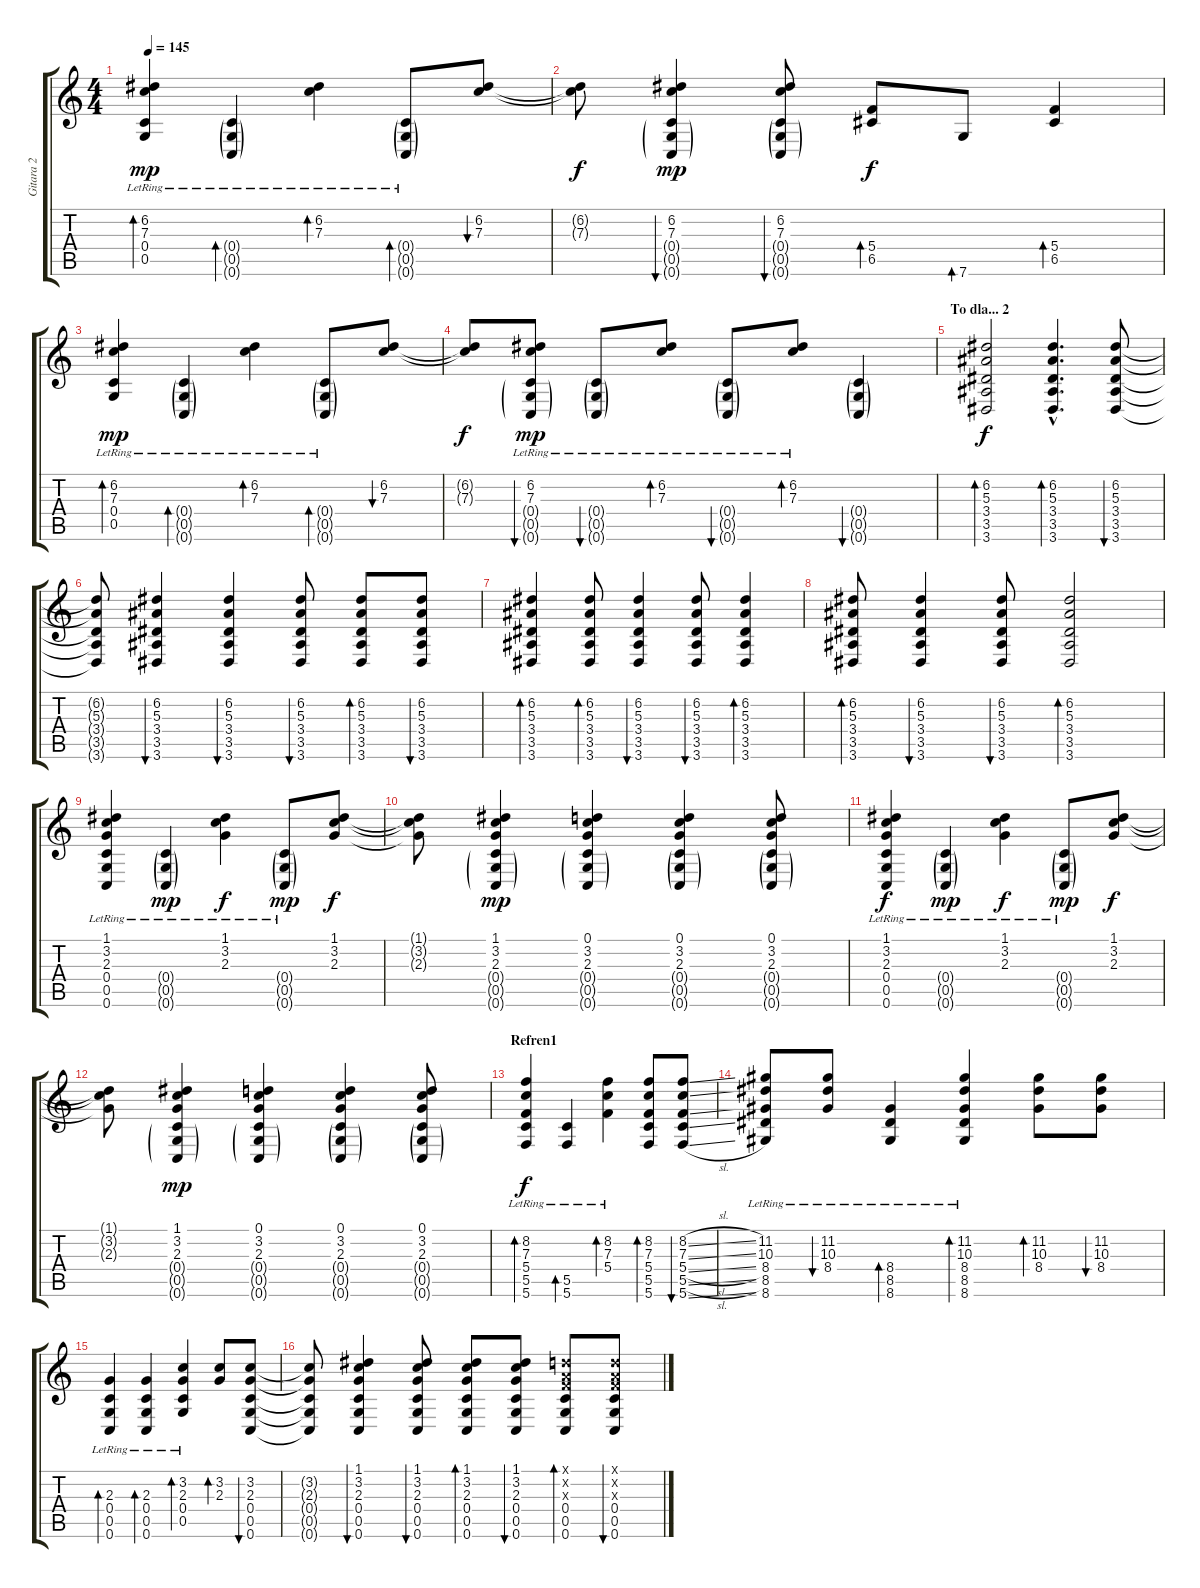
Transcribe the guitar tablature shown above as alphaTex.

\track ("Gitara 2" "Gitara 2") {instrument acousticguitarsteel}
\staff {score tabs}
\tuning (D4 A3 F3 C3 G2 C2) {hide}
\ts (4 4)
\tempo 145
\clef g2
\ks c
(6.2{lr} 7.3{lr} 0.4 0.5).4{bd 240 dy mp} (0.4{g lr} 0.5{g lr} 0.6{g lr}).4{bd 240} (6.2{lr} 7.3{lr}).4{bd 240} (0.4{g lr} 0.5{g lr} 0.6{g lr}).8{bd 240} (6.2 7.3).8{bu 240} |
(6.2{t} 7.3{t}).8{dy f} (6.2 7.3 0.4{g} 0.5{g} 0.6{g}).4{bu 240 dy mp} (6.2 7.3 0.4{g} 0.5{g} 0.6{g}).8{bu 240} (5.4 6.5).8{bd 240 dy f} 7.6.8{bd 240} (5.4 6.5).4{bd 240} |
(6.2{lr} 7.3{lr} 0.4 0.5).4{bd 240 dy mp} (0.4{g lr} 0.5{g lr} 0.6{g lr}).4{bd 240} (6.2{lr} 7.3{lr}).4{bd 240} (0.4{g lr} 0.5{g lr} 0.6{g lr}).8{bd 240} (6.2 7.3).8{bu 240} |
(6.2{t} 7.3{t}).8{dy f} (6.2{lr} 7.3{lr} 0.4{g} 0.5{g} 0.6{g}).8{bu 240 dy mp} (0.4{g lr} 0.5{g lr} 0.6{g lr}).8{bu 240} (6.2 7.3{lr}).8{bd 240} (0.4{g lr} 0.5{g lr} 0.6{g lr}).8{bu 240} (6.2{lr} 7.3{lr}).8{bd 240} (0.4{g} 0.5{g} 0.6{g}).4{bu 240} |
\section ("" "To dla... 2")
(6.2 5.3 3.4 3.5 3.6).2{bd 60 dy f volume 13 instrument acousticguitarsteel} (6.2{hac} 5.3{hac} 3.4{hac} 3.5{hac} 3.6{hac}).4{d bd 60} (6.2 5.3 3.4 3.5 3.6).8{bu 60} |
(6.2{t} 5.3{t} 3.4{t} 3.5{t} 3.6{t}).8 (6.2 5.3 3.4 3.5 3.6).4{bu 60} (6.2 5.3 3.4 3.5 3.6).4{bu 60} (6.2 5.3 3.4 3.5 3.6).8{bu 60} (6.2 5.3 3.4 3.5 3.6).8{bd 60} (6.2 5.3 3.4 3.5 3.6).8{bu 60} |
(6.2 5.3 3.4 3.5 3.6).4{bd 60} (6.2 5.3 3.4 3.5 3.6).8{bd 60} (6.2 5.3 3.4 3.5 3.6).4{bu 60} (6.2 5.3 3.4 3.5 3.6).8{bu 60} (6.2 5.3 3.4 3.5 3.6).4{bd 60} |
(6.2 5.3 3.4 3.5 3.6).8{bd 60} (6.2 5.3 3.4 3.5 3.6).4{bu 60} (6.2 5.3 3.4 3.5 3.6).8{bu 60} (6.2 5.3 3.4 3.5 3.6).2{bd 60} |
(1.1 3.2{lr} 2.3{lr} 0.4 0.5 0.6{lr}).4 (0.4{g lr} 0.5{g lr} 0.6{g lr}).4{dy mp} (1.1 3.2{lr} 2.3{lr}).4{dy f} (0.4{g lr} 0.5{g lr} 0.6{g lr}).8{dy mp} (1.1 3.2 2.3).8{dy f} |
(1.1{t} 3.2{t} 2.3{t}).8 (1.1 3.2 2.3 0.4{g} 0.5{g} 0.6{g}).4{dy mp} (0.1 3.2 2.3 0.4{g} 0.5{g} 0.6{g}).4 (0.1 3.2 2.3 0.4{g} 0.5{g} 0.6{g}).4 (0.1 3.2 2.3 0.4{g} 0.5{g} 0.6{g}).8 |
(1.1 3.2{lr} 2.3{lr} 0.4 0.5 0.6{lr}).4{dy f} (0.4{g lr} 0.5{g lr} 0.6{g lr}).4{dy mp} (1.1 3.2{lr} 2.3{lr}).4{dy f} (0.4{g lr} 0.5{g lr} 0.6{g lr}).8{dy mp} (1.1 3.2 2.3).8{dy f} |
(1.1{t} 3.2{t} 2.3{t}).8 (1.1 3.2 2.3 0.4{g} 0.5{g} 0.6{g}).4{dy mp} (0.1 3.2 2.3 0.4{g} 0.5{g} 0.6{g}).4 (0.1 3.2 2.3 0.4{g} 0.5{g} 0.6{g}).4 (0.1 3.2 2.3 0.4{g} 0.5{g} 0.6{g}).8 |
\section ("" "Refren1")
(8.2 7.3{lr} 5.4{lr} 5.5{lr} 5.6{lr}).4{bd 60 dy f volume 11} (5.5{lr} 5.6{lr}).4{bd 240} (8.2{lr} 7.3{lr} 5.4{lr}).4{bd 240} (8.2 7.3 5.4 5.5 5.6).8{bd 120} (8.2{sl} 7.3{sl} 5.4{sl} 5.5{sl} 5.6{sl}).8{bu 120} |
(11.2{lr} 10.3{lr} 8.4{lr} 8.5{lr} 8.6{lr}).8 (11.2 10.3{lr} 8.4{lr}).8{bu 120} (8.4{lr} 8.5{lr} 8.6{lr}).4{bd 120} (11.2{lr} 10.3{lr} 8.4{lr} 8.5{lr} 8.6{lr}).4{bd 120} (11.2 10.3 8.4).8{bd 120} (11.2 10.3 8.4).8{bu 120} |
(2.3 0.4{lr} 0.5{lr} 0.6{lr}).4{bd 120} (2.3 0.4{lr} 0.5{lr} 0.6{lr}).4{bd 120} (3.2{lr} 2.3{lr} 0.4{lr} 0.5{lr}).4{bd 120} (3.2 2.3).8{bd 120} (3.2 2.3 0.4 0.5 0.6).8{bu 120} |
(3.2{t} 2.3{t} 0.4{t} 0.5{t} 0.6{t}).8 (1.1 3.2 2.3 0.4 0.5 0.6).4{bu 120} (1.1 3.2 2.3 0.4 0.5 0.6).8{bu 120} (1.1 3.2 2.3 0.4 0.5 0.6).8{bd 60} (1.1 3.2 2.3 0.4 0.5 0.6).8{bu 60} (0.1{x} 0.2{x} 0.3{x} 0.4 0.5 0.6).8{bd 30} (0.1{x} 0.2{x} 0.3{x} 0.4 0.5 0.6).8{bu 30}
